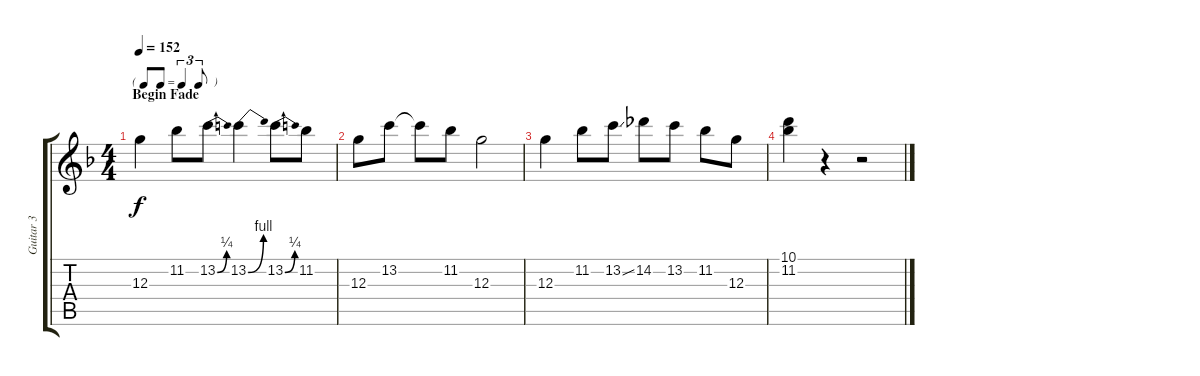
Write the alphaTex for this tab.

\track ("Guitar 3" "Guitar 3") {instrument distortionguitar}
\staff {score tabs}
\tuning (E4 B3 G3 D3 A2 E2) {hide}
\ts (4 4)
\tf triplet8th
\section ("" "Begin Fade")
\tempo 152
\clef g2
\ks f
12.3.4{dy f volume 4} 11.2.8 13.2{be (bend 0 0 60 1)}.8 13.2{be (bend 0 0 60 4)}.4 13.2{be (bend 0 0 60 1)}.8 11.2.8 |
12.3.8 13.2.8 13.2{t}.8 11.2.8 12.3.2 |
12.3.4{volume 2} 11.2.8 13.2{ss}.8 14.2.8 13.2.8 11.2.8 12.3.8 |
(10.1 11.2).4 r.4 r.2
